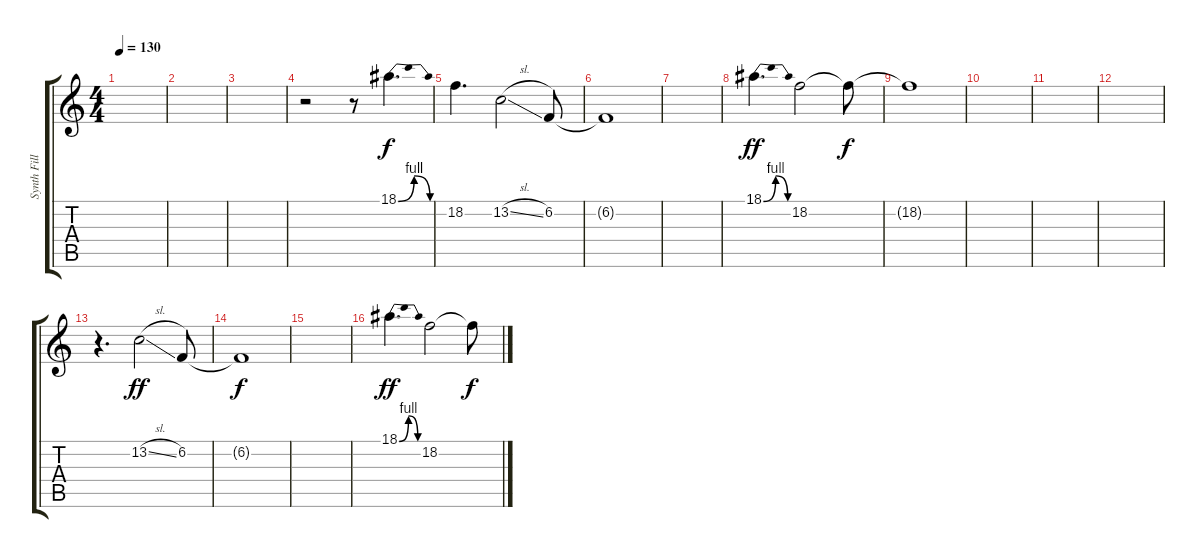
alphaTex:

\track ("Synth Fills" "Synth Fill") {instrument lead2sawtooth}
\staff {score tabs}
\tuning (E4 B3 G3 D3 A2 E2) {hide}
\ts (4 4)
\tempo 130
\clef g2
\ks c
|
|
|
r.2 r.8 18.1{be (bendrelease 0 0 6 4 38 4 60 0)}.4{d} |
18.2.4{d} 13.2{sl}.2 6.2.8 |
6.2{t}.1{dy f} |
|
18.1{be (bendrelease 0 0 6 4 38 4 60 0)}.4{d dy ff} 18.2.2 18.2{t}.8{dy f} |
18.2{t}.1{volume 1} |
|
|
|
r.4{d} 13.2{sl}.2{dy ff} 6.2.8 |
6.2{t}.1{dy f} |
|
18.1{be (bendrelease 0 0 6 4 38 4 60 0)}.4{d dy ff} 18.2.2 18.2{t}.8{dy f}
